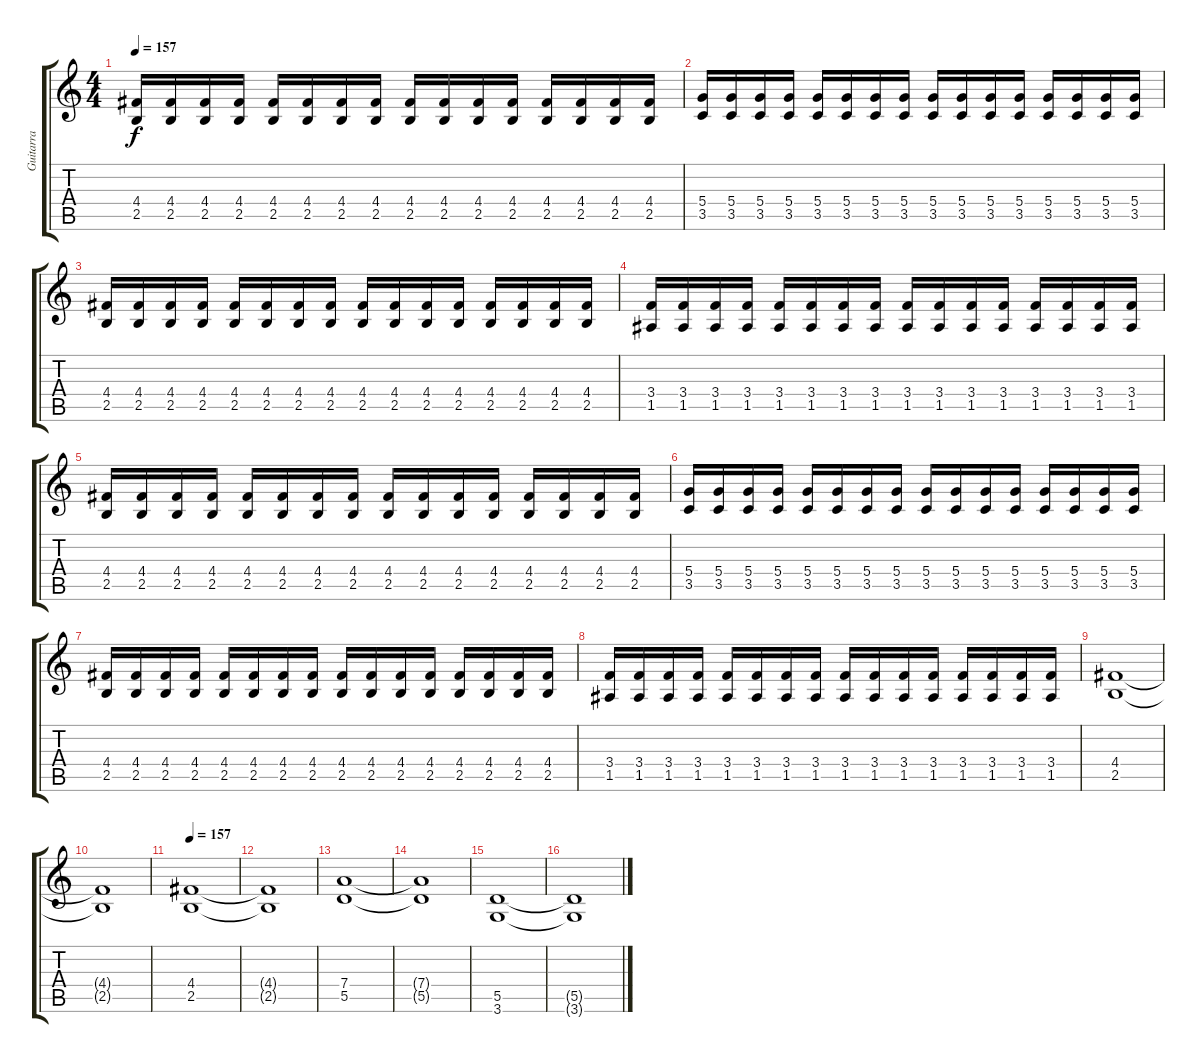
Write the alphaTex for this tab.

\track ("Guitarra" "Guitarra") {instrument distortionguitar}
\staff {score tabs}
\tuning (E4 B3 G3 D3 A2 E2) {hide}
\ts (4 4)
\tempo 157
\clef g2
\ks c
(4.4 2.5).16{dy f} (4.4 2.5).16 (4.4 2.5).16 (4.4 2.5).16 (4.4 2.5).16 (4.4 2.5).16 (4.4 2.5).16 (4.4 2.5).16 (4.4 2.5).16 (4.4 2.5).16 (4.4 2.5).16 (4.4 2.5).16 (4.4 2.5).16 (4.4 2.5).16 (4.4 2.5).16 (4.4 2.5).16 |
(5.4 3.5).16 (5.4 3.5).16 (5.4 3.5).16 (5.4 3.5).16 (5.4 3.5).16 (5.4 3.5).16 (5.4 3.5).16 (5.4 3.5).16 (5.4 3.5).16 (5.4 3.5).16 (5.4 3.5).16 (5.4 3.5).16 (5.4 3.5).16 (5.4 3.5).16 (5.4 3.5).16 (5.4 3.5).16 |
(4.4 2.5).16 (4.4 2.5).16 (4.4 2.5).16 (4.4 2.5).16 (4.4 2.5).16 (4.4 2.5).16 (4.4 2.5).16 (4.4 2.5).16 (4.4 2.5).16 (4.4 2.5).16 (4.4 2.5).16 (4.4 2.5).16 (4.4 2.5).16 (4.4 2.5).16 (4.4 2.5).16 (4.4 2.5).16 |
(3.4 1.5).16 (3.4 1.5).16 (3.4 1.5).16 (3.4 1.5).16 (3.4 1.5).16 (3.4 1.5).16 (3.4 1.5).16 (3.4 1.5).16 (3.4 1.5).16 (3.4 1.5).16 (3.4 1.5).16 (3.4 1.5).16 (3.4 1.5).16 (3.4 1.5).16 (3.4 1.5).16 (3.4 1.5).16 |
(4.4 2.5).16 (4.4 2.5).16 (4.4 2.5).16 (4.4 2.5).16 (4.4 2.5).16 (4.4 2.5).16 (4.4 2.5).16 (4.4 2.5).16 (4.4 2.5).16 (4.4 2.5).16 (4.4 2.5).16 (4.4 2.5).16 (4.4 2.5).16 (4.4 2.5).16 (4.4 2.5).16 (4.4 2.5).16 |
(5.4 3.5).16 (5.4 3.5).16 (5.4 3.5).16 (5.4 3.5).16 (5.4 3.5).16 (5.4 3.5).16 (5.4 3.5).16 (5.4 3.5).16 (5.4 3.5).16 (5.4 3.5).16 (5.4 3.5).16 (5.4 3.5).16 (5.4 3.5).16 (5.4 3.5).16 (5.4 3.5).16 (5.4 3.5).16 |
(4.4 2.5).16 (4.4 2.5).16 (4.4 2.5).16 (4.4 2.5).16 (4.4 2.5).16 (4.4 2.5).16 (4.4 2.5).16 (4.4 2.5).16 (4.4 2.5).16 (4.4 2.5).16 (4.4 2.5).16 (4.4 2.5).16 (4.4 2.5).16 (4.4 2.5).16 (4.4 2.5).16 (4.4 2.5).16 |
(3.4 1.5).16 (3.4 1.5).16 (3.4 1.5).16 (3.4 1.5).16 (3.4 1.5).16 (3.4 1.5).16 (3.4 1.5).16 (3.4 1.5).16 (3.4 1.5).16 (3.4 1.5).16 (3.4 1.5).16 (3.4 1.5).16 (3.4 1.5).16 (3.4 1.5).16 (3.4 1.5).16 (3.4 1.5).16 |
(4.4 2.5).1 |
(4.4{t} 2.5{t}).1 |
\tempo 157
(4.4 2.5).1 |
(4.4{t} 2.5{t}).1 |
(7.4 5.5).1 |
(7.4{t} 5.5{t}).1 |
(5.5 3.6).1 |
(5.5{t} 3.6{t}).1
